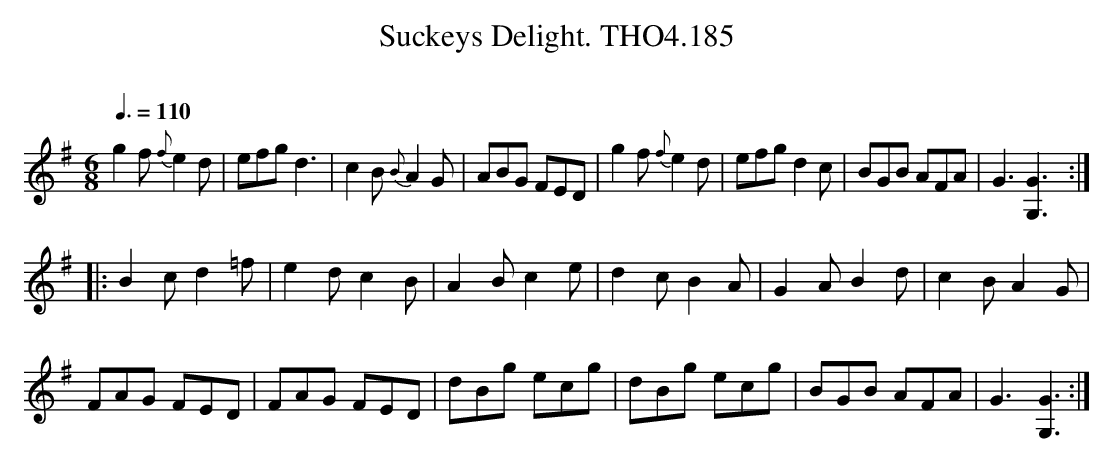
X:1
T:Suckeys Delight. THO4.185
O:
M:6/8
L:1/8
Q:3/8=110
K:G
g2 f {f}e2 d|efg d3|c2 B {B}A2 G|ABG FED|\
g2 f {f}e2 d|efg d2 c|BGB AFA|G3[G3G,3]:|
|:B2 c d2 =f|e2 d c2 B|A2 B c2 e|d2 c B2 A|G2 A B2 d|c2 B A2 G|
FAG FED|FAG FED|dBg ecg|dBg ecg|BGB AFA|G3[G3G,3]:|
